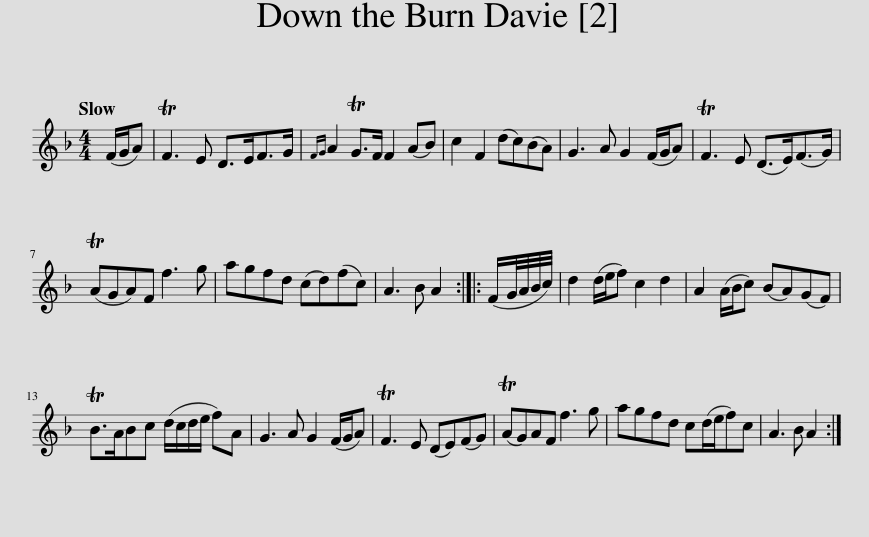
X:1
L:1/8
Q:1/4=120
M:4/4
I:linebreak $
K:F
V:1 treble
V:1
 (F/G/A) | TF3 E D>EF>G |{FG} A2 TG>F F2 (AB) | c2 F2 (dc)(BA) | G3 A G2 (F/G/A) | %5
 TF3 E (D>E)(F>G) |$ (TAGA)F f3 g | agfd (cd)(fc) | A3 B A2 :: (F/G/4A/4B/4c/4) | %10
 d2 (d/e/f) c2 d2 | A2 (A/B/c) (BA)(GF) |$ TB>ABc (d/c/d/e/ f)A | G3 A G2 (F/G/A) | TF3 E (DE)(FG) | %15
 (TAG)AF f3 g | agfd c(d/e/f)c | A3 B A2 :| %18
